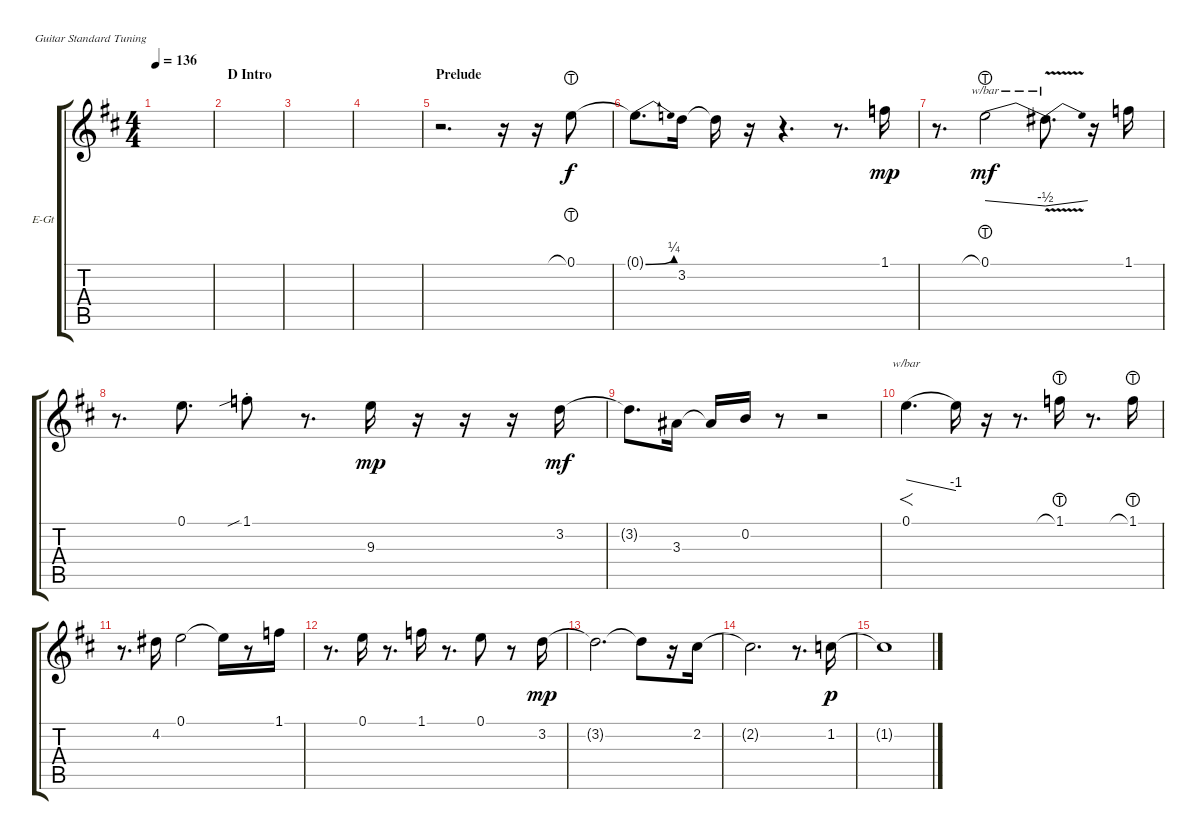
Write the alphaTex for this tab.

\bracketExtendMode groupsimilarinstruments
\firstSystemTrackNameOrientation horizontal
\otherSystemsTrackNameOrientation horizontal
\track ("Delay" "E-Gt") {instrument electricguitarclean}
\staff {score tabs}
\tuning (E4 B3 G3 D3 A2 E2)
\ts (4 4)
\tempo 136
\clef g2
\ks d
|
\section ("" "D Intro")
|
|
|
\section ("" "Prelude")
r.2{d} r.16 r.16 0.1{lht}.8 |
0.1{be (bend 0 0 59.4 1) t}.8{d} 3.2.16 3.2{t}.16 r.16 r.4{d} r.8{d} 1.1.16{dy mp} |
r.8{d} 0.1{lht}.2{tbe (dive default 27 0 59.4 -2) dy mf} 0.1{v t}.8{d tbe (dive default 0 -2 45 0)} r.16 1.1.16 |
r.8{d} 0.1.8{d} 1.1{sib st}.8 r.8{d} 9.3.16{dy mp} r.16 r.16 r.16 3.2.16{dy mf} |
3.2{t}.8{d} 3.3.16 3.3{t}.16 0.2.16 r.8 r.2 |
0.1.4{f d tbe (dive default 30.599999999999998 0 45 -4)} 0.1{t}.16 r.16 r.8{d} 1.1{lht}.16 r.8{d} 1.1{lht}.16 |
r.8{d} 4.2.16 0.1.2 0.1{t}.16 r.8 1.1.16 |
r.8{d} 0.1.16 r.8{d} 1.1.16 r.8{d} 0.1.8 r.8 3.2.16{dy mp} |
3.2{t}.2{d} 3.2{t}.8 r.16 2.2.16 |
2.2{t}.2{d} r.8{d} 1.2.16{dy p} |
1.2{t}.1
